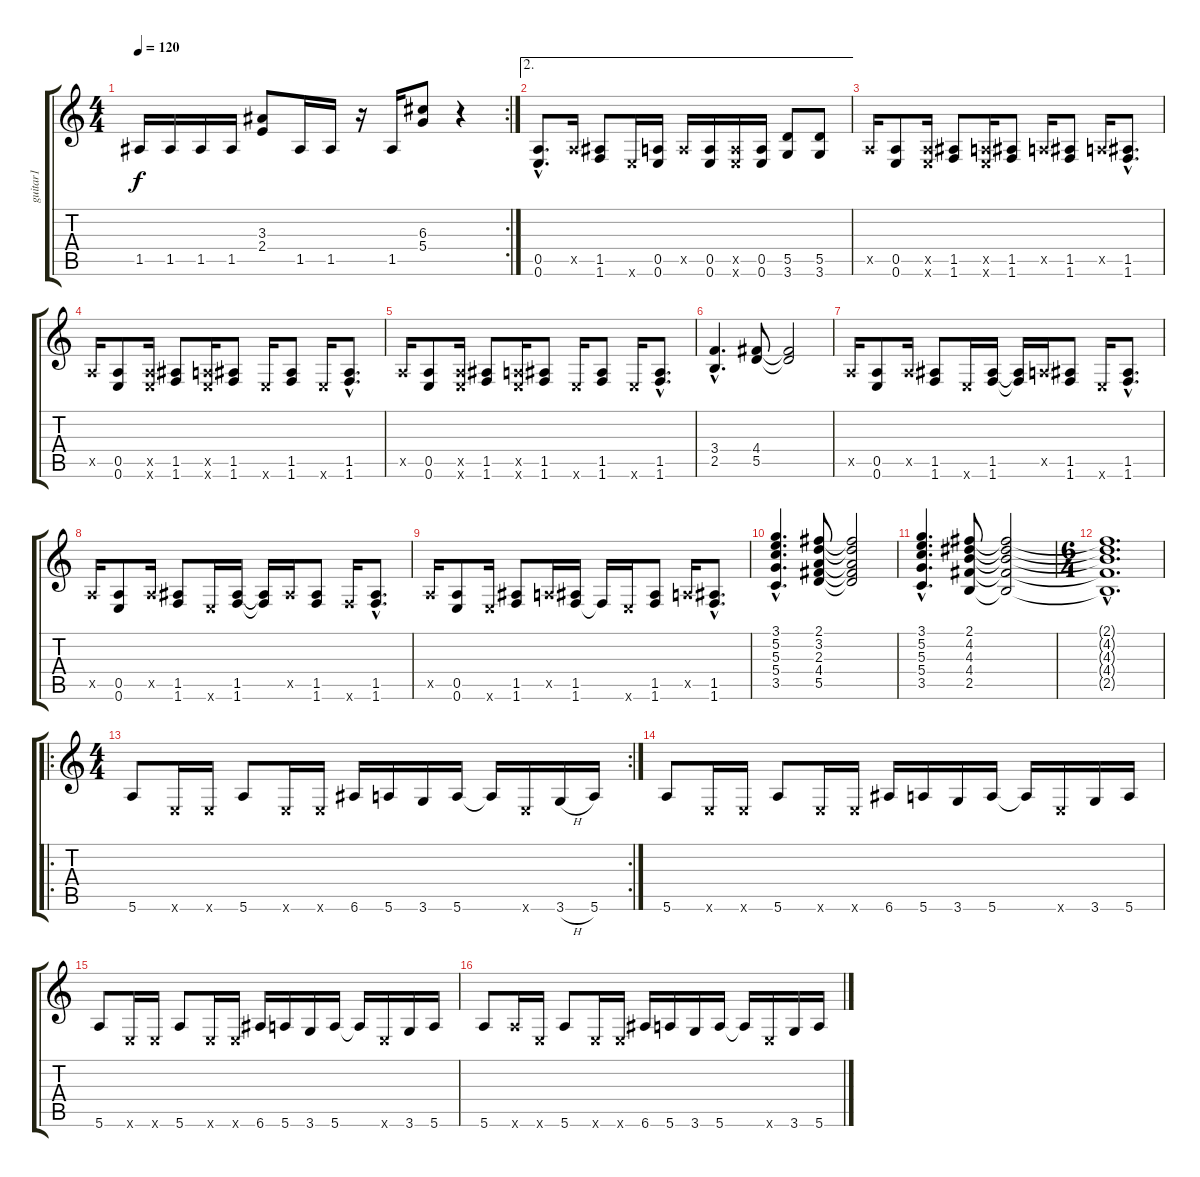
\track ("guitar1" "guitar1") {instrument distortionguitar}
\staff {score tabs}
\tuning (E4 B3 G3 D3 A2 E2) {hide}
\rc 2
\ts (4 4)
\tempo 120
\clef g2
\ks c
1.5.16{dy f} 1.5.16 1.5.16 1.5.16 (3.3 2.4).8 1.5.16 1.5.16 r.16 1.5.16 (6.3 5.4).8 r.4 |
\ae 2
(0.5{hac} 0.6{hac}).8{d} 0.5{x}.16 (1.5 1.6).8 0.6{x}.16 (0.5 0.6).16 0.5{x}.16 (0.5 0.6).16 (0.5{x} 0.6{x}).16 (0.5 0.6).16 (5.5 3.6).8 (5.5 3.6).8 |
0.5{x}.16 (0.5 0.6).8 (0.5{x} 0.6{x}).16 (1.5 1.6).8 (0.5{x} 0.6{x}).16 (1.5 1.6).8 0.5{x}.16 (1.5 1.6).8 0.5{x}.16 (1.5{hac} 1.6{hac}).8{d} |
0.5{x}.16 (0.5 0.6).8 (0.5{x} 0.6{x}).16 (1.5 1.6).8 (0.5{x} 0.6{x}).16 (1.5 1.6).8 0.6{x}.16 (1.5 1.6).8 0.6{x}.16 (1.5{hac} 1.6{hac}).8{d} |
0.5{x}.16 (0.5 0.6).8 (0.5{x} 0.6{x}).16 (1.5 1.6).8 (0.5{x} 0.6{x}).16 (1.5 1.6).8 0.6{x}.16 (1.5 1.6).8 0.6{x}.16 (1.5{hac} 1.6{hac}).8{d} |
(3.4{hac} 2.5{hac}).4{d} (4.4 5.5).8 (4.4{t} 5.5{t}).2 |
0.5{x}.16 (0.5 0.6).8 0.5{x}.16 (1.5 1.6).8 0.6{x}.16 (1.5 1.6).16 (1.5{t} 1.6{t}).16 0.5{x}.16 (1.5 1.6).8 0.6{x}.16 (1.5{hac} 1.6{hac}).8{d} |
0.5{x}.16 (0.5 0.6).8 0.5{x}.16 (1.5 1.6).8 0.6{x}.16 (1.5 1.6).16 (1.5{t} 1.6{t}).16 1.5{x}.16 (1.5 1.6).8 1.6{x}.16 (1.5{hac} 1.6{hac}).8{d} |
0.5{x}.16 (0.5 0.6).8 0.6{x}.16 (1.5 1.6).8 0.5{x}.16 (1.5 1.6).16 1.6{t}.16 0.6{x}.16 (1.5 1.6).8 0.5{x}.16 (1.5{hac} 1.6{hac}).8{d} |
(3.1{hac} 5.2{hac} 5.3{hac} 5.4{hac} 3.5{hac}).4{d} (2.1 3.2 2.3 4.4 5.5).8 (2.1{t} 3.2{t} 2.3{t} 4.4{t} 5.5{t}).2 |
(3.1{hac} 5.2{hac} 5.3{hac} 5.4{hac} 3.5{hac}).4{d} (2.1 4.2 4.3 4.4 2.5).8 (2.1{t} 4.2{t} 4.3{t} 4.4{t} 2.5{t}).2 |
\ts (6 4)
(2.1{hac t} 4.2{hac t} 4.3{hac t} 4.4{hac t} 2.5{hac t}).1{d} |
\ro
\rc 2
\ts (4 4)
5.6.8 0.6{x}.16 0.6{x}.16 5.6.8 0.6{x}.16 0.6{x}.16 6.6.16 5.6.16 3.6.16 5.6.16 5.6{t}.16 0.6{x}.16 3.6{h}.16 5.6.16 |
5.6.8 0.6{x}.16 0.6{x}.16 5.6.8 0.6{x}.16 0.6{x}.16 6.6.16 5.6.16 3.6.16 5.6.16 5.6{t}.16 0.6{x}.16 3.6.16 5.6.16 |
5.6.8 0.6{x}.16 0.6{x}.16 5.6.8 0.6{x}.16 0.6{x}.16 6.6.16 5.6.16 3.6.16 5.6.16 5.6{t}.16 0.6{x}.16 3.6.16 5.6.16 |
5.6.8 5.6{x}.16 0.6{x}.16 5.6.8 0.6{x}.16 0.6{x}.16 6.6.16 5.6.16 3.6.16 5.6.16 5.6{t}.16 0.6{x}.16 3.6.16 5.6.16
